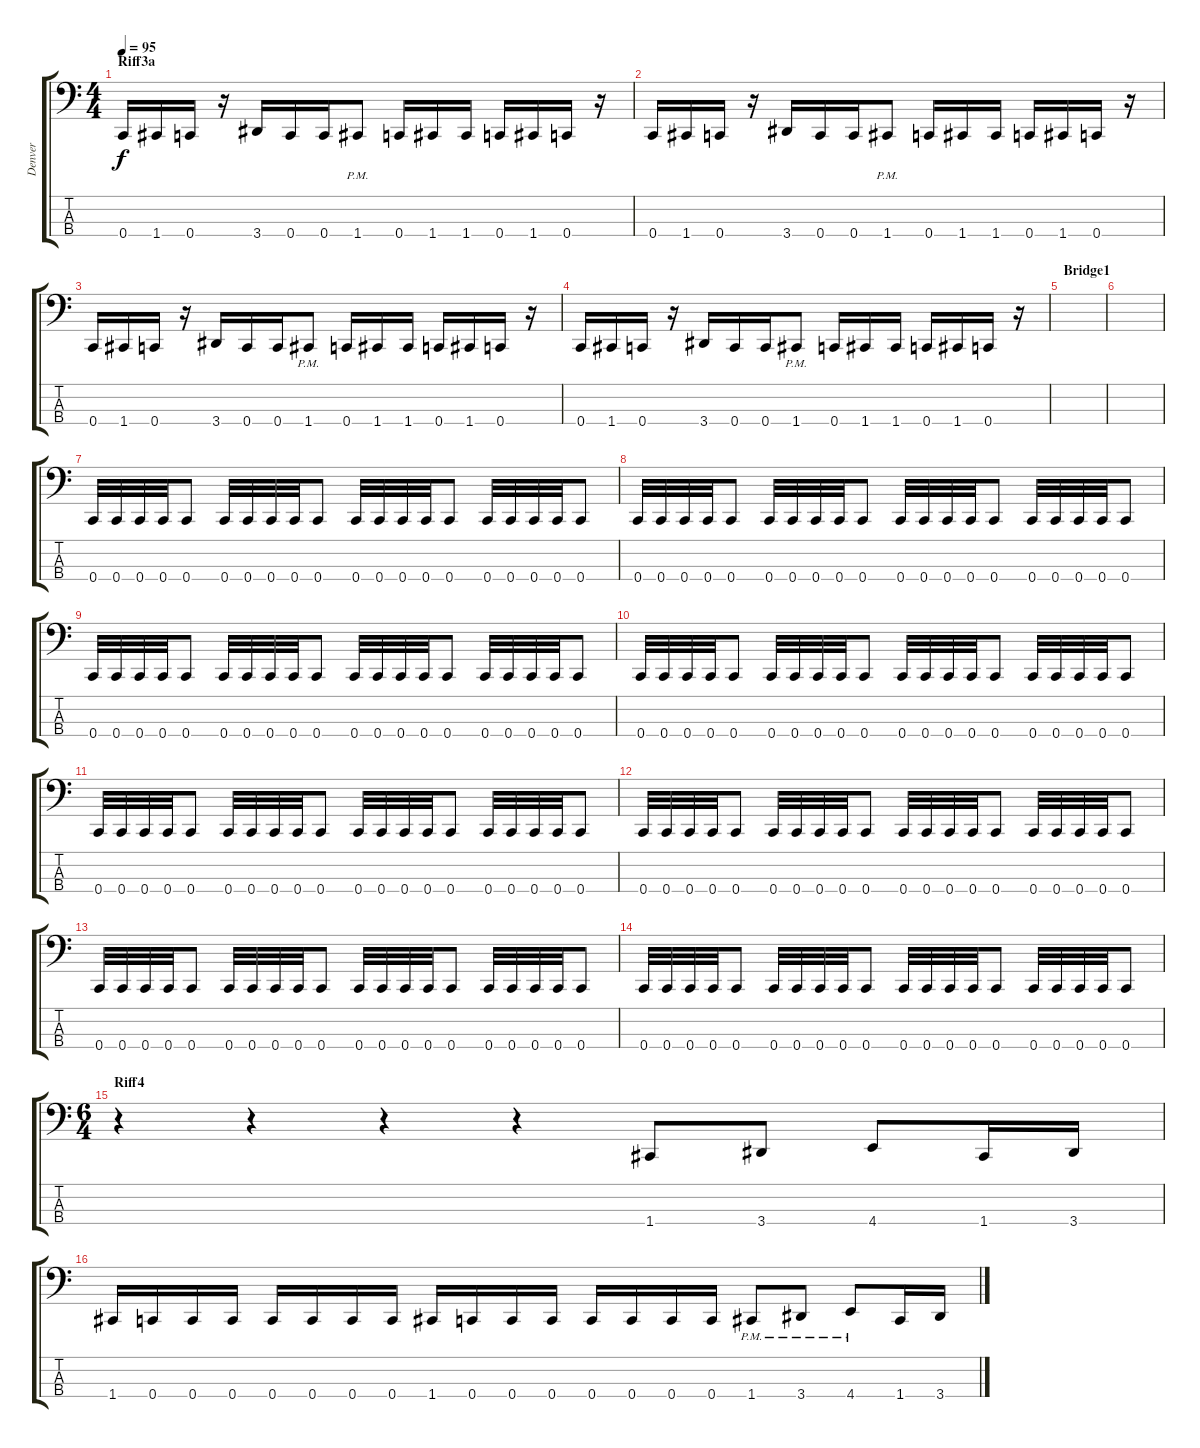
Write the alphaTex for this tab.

\track ("Denver" "Denver") {instrument electricbasspick}
\staff {score tabs}
\tuning (Eb2 Bb1 F1 C1) {hide}
\ts (4 4)
\section ("" "Riff3a")
\tempo 95
\clef f4
\ks c
0.4.16{dy f} 1.4.16 0.4.16 r.16 3.4.16 0.4.16 0.4.16 1.4{pm}.8 0.4.16 1.4.16 1.4.16 0.4.16 1.4.16 0.4.16 r.16 |
0.4.16 1.4.16 0.4.16 r.16 3.4.16 0.4.16 0.4.16 1.4{pm}.8 0.4.16 1.4.16 1.4.16 0.4.16 1.4.16 0.4.16 r.16 |
0.4.16 1.4.16 0.4.16 r.16 3.4.16 0.4.16 0.4.16 1.4{pm}.8 0.4.16 1.4.16 1.4.16 0.4.16 1.4.16 0.4.16 r.16 |
0.4.16 1.4.16 0.4.16 r.16 3.4.16 0.4.16 0.4.16 1.4{pm}.8 0.4.16 1.4.16 1.4.16 0.4.16 1.4.16 0.4.16 r.16 |
\section ("" "Bridge1")
|
|
0.4.32 0.4.32 0.4.32 0.4.32 0.4.8 0.4.32 0.4.32 0.4.32 0.4.32 0.4.8 0.4.32 0.4.32 0.4.32 0.4.32 0.4.8 0.4.32 0.4.32 0.4.32 0.4.32 0.4.8 |
0.4.32 0.4.32 0.4.32 0.4.32 0.4.8 0.4.32 0.4.32 0.4.32 0.4.32 0.4.8 0.4.32 0.4.32 0.4.32 0.4.32 0.4.8 0.4.32 0.4.32 0.4.32 0.4.32 0.4.8 |
0.4.32 0.4.32 0.4.32 0.4.32 0.4.8 0.4.32 0.4.32 0.4.32 0.4.32 0.4.8 0.4.32 0.4.32 0.4.32 0.4.32 0.4.8 0.4.32 0.4.32 0.4.32 0.4.32 0.4.8 |
0.4.32 0.4.32 0.4.32 0.4.32 0.4.8 0.4.32 0.4.32 0.4.32 0.4.32 0.4.8 0.4.32 0.4.32 0.4.32 0.4.32 0.4.8 0.4.32 0.4.32 0.4.32 0.4.32 0.4.8 |
0.4.32 0.4.32 0.4.32 0.4.32 0.4.8 0.4.32 0.4.32 0.4.32 0.4.32 0.4.8 0.4.32 0.4.32 0.4.32 0.4.32 0.4.8 0.4.32 0.4.32 0.4.32 0.4.32 0.4.8 |
0.4.32 0.4.32 0.4.32 0.4.32 0.4.8 0.4.32 0.4.32 0.4.32 0.4.32 0.4.8 0.4.32 0.4.32 0.4.32 0.4.32 0.4.8 0.4.32 0.4.32 0.4.32 0.4.32 0.4.8 |
0.4.32 0.4.32 0.4.32 0.4.32 0.4.8 0.4.32 0.4.32 0.4.32 0.4.32 0.4.8 0.4.32 0.4.32 0.4.32 0.4.32 0.4.8 0.4.32 0.4.32 0.4.32 0.4.32 0.4.8 |
0.4.32 0.4.32 0.4.32 0.4.32 0.4.8 0.4.32 0.4.32 0.4.32 0.4.32 0.4.8 0.4.32 0.4.32 0.4.32 0.4.32 0.4.8 0.4.32 0.4.32 0.4.32 0.4.32 0.4.8 |
\ts (6 4)
\section ("" "Riff4")
r.4 r.4 r.4 r.4 1.4.8 3.4.8 4.4.8 1.4.16 3.4.16 |
1.4.16 0.4.16 0.4.16 0.4.16 0.4.16 0.4.16 0.4.16 0.4.16 1.4.16 0.4.16 0.4.16 0.4.16 0.4.16 0.4.16 0.4.16 0.4.16 1.4{pm}.8 3.4{pm}.8 4.4{pm}.8 1.4.16 3.4.16
